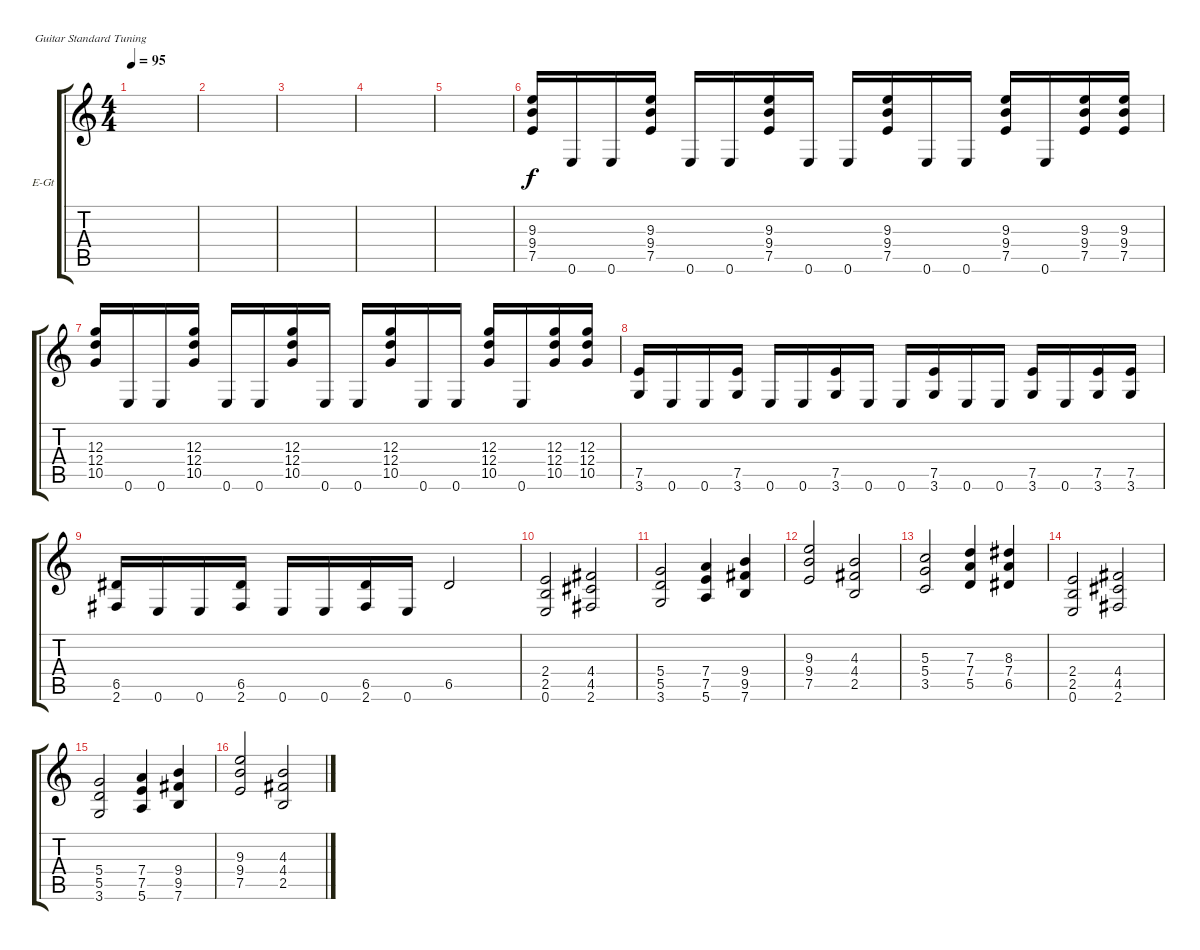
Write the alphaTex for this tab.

\bracketExtendMode groupsimilarinstruments
\firstSystemTrackNameOrientation horizontal
\otherSystemsTrackNameOrientation horizontal
\track ("Electric Guitar 2" "E-Gt") {instrument distortionguitar}
\staff {score tabs}
\tuning (E4 B3 G3 D3 A2 E2)
\ts (4 4)
\tempo 95
\clef g2
\ks c
|
|
|
|
|
(7.5 9.4 9.3).16 0.6.16 0.6.16 (7.5 9.4 9.3).16 0.6.16 0.6.16 (9.3 9.4 7.5).16 0.6.16 0.6.16 (7.5 9.4 9.3).16 0.6.16 0.6.16 (9.3 9.4 7.5).16 0.6.16 (7.5 9.4 9.3).16 (7.5 9.3 9.4).16 |
(10.5 12.4 12.3).16 0.6.16 0.6.16 (10.5 12.4 12.3).16 0.6.16 0.6.16 (12.3 12.4 10.5).16 0.6.16 0.6.16 (10.5 12.4 12.3).16 0.6.16 0.6.16 (12.3 12.4 10.5).16 0.6.16 (10.5 12.4 12.3).16 (10.5 12.3 12.4).16 |
(7.5 3.6).16 0.6.16 0.6.16 (7.5 3.6).16 0.6.16 0.6.16 (7.5 3.6).16 0.6.16 0.6.16 (7.5 3.6).16 0.6.16 0.6.16 (7.5 3.6).16 0.6.16 (7.5 3.6).16 (7.5 3.6).16 |
(6.5 2.6).16 0.6.16 0.6.16 (6.5 2.6).16 0.6.16 0.6.16 (6.5 2.6).16 0.6.16 6.5.2 |
(0.6 2.5 2.4).2 (4.4 2.6 4.5).2 |
(3.6 5.5 5.4).2 (7.4 7.5 5.6).4 (7.6 9.5 9.4).4 |
(7.5 9.4 9.3).2 (4.3 4.4 2.5).2 |
(3.5 5.4 5.3).2 (7.3 7.4 5.5).4 (6.5 7.4 8.3).4 |
(0.6 2.5 2.4).2 (4.4 2.6 4.5).2 |
(3.6 5.5 5.4).2 (7.4 7.5 5.6).4 (7.6 9.5 9.4).4 |
(7.5 9.4 9.3).2 (4.3 4.4 2.5).2
